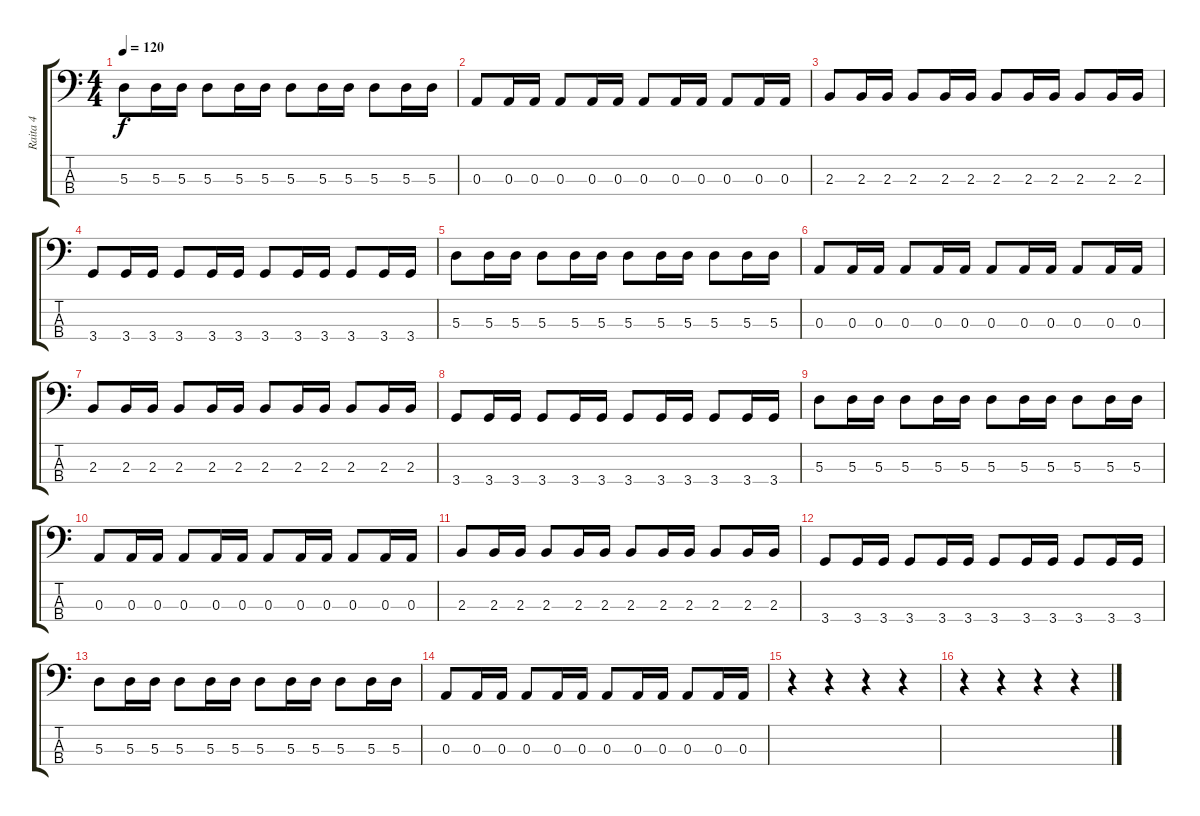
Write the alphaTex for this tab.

\track ("Raita 4" "Raita 4") {instrument slapbass1}
\staff {score tabs}
\tuning (G2 D2 A1 E1) {hide}
\ts (4 4)
\tempo 120
\clef f4
\ks c
5.3.8{dy f} 5.3.16 5.3.16 5.3.8 5.3.16 5.3.16 5.3.8 5.3.16 5.3.16 5.3.8 5.3.16 5.3.16 |
0.3.8 0.3.16 0.3.16 0.3.8 0.3.16 0.3.16 0.3.8 0.3.16 0.3.16 0.3.8 0.3.16 0.3.16 |
2.3.8 2.3.16 2.3.16 2.3.8 2.3.16 2.3.16 2.3.8 2.3.16 2.3.16 2.3.8 2.3.16 2.3.16 |
3.4.8 3.4.16 3.4.16 3.4.8 3.4.16 3.4.16 3.4.8 3.4.16 3.4.16 3.4.8 3.4.16 3.4.16 |
5.3.8 5.3.16 5.3.16 5.3.8 5.3.16 5.3.16 5.3.8 5.3.16 5.3.16 5.3.8 5.3.16 5.3.16 |
0.3.8 0.3.16 0.3.16 0.3.8 0.3.16 0.3.16 0.3.8 0.3.16 0.3.16 0.3.8 0.3.16 0.3.16 |
2.3.8 2.3.16 2.3.16 2.3.8 2.3.16 2.3.16 2.3.8 2.3.16 2.3.16 2.3.8 2.3.16 2.3.16 |
3.4.8 3.4.16 3.4.16 3.4.8 3.4.16 3.4.16 3.4.8 3.4.16 3.4.16 3.4.8 3.4.16 3.4.16 |
5.3.8 5.3.16 5.3.16 5.3.8 5.3.16 5.3.16 5.3.8 5.3.16 5.3.16 5.3.8 5.3.16 5.3.16 |
0.3.8 0.3.16 0.3.16 0.3.8 0.3.16 0.3.16 0.3.8 0.3.16 0.3.16 0.3.8 0.3.16 0.3.16 |
2.3.8 2.3.16 2.3.16 2.3.8 2.3.16 2.3.16 2.3.8 2.3.16 2.3.16 2.3.8 2.3.16 2.3.16 |
3.4.8 3.4.16 3.4.16 3.4.8 3.4.16 3.4.16 3.4.8 3.4.16 3.4.16 3.4.8 3.4.16 3.4.16 |
5.3.8 5.3.16 5.3.16 5.3.8 5.3.16 5.3.16 5.3.8 5.3.16 5.3.16 5.3.8 5.3.16 5.3.16 |
0.3.8 0.3.16 0.3.16 0.3.8 0.3.16 0.3.16 0.3.8 0.3.16 0.3.16 0.3.8 0.3.16 0.3.16 |
r.4 r.4 r.4 r.4 |
r.4 r.4 r.4 r.4
